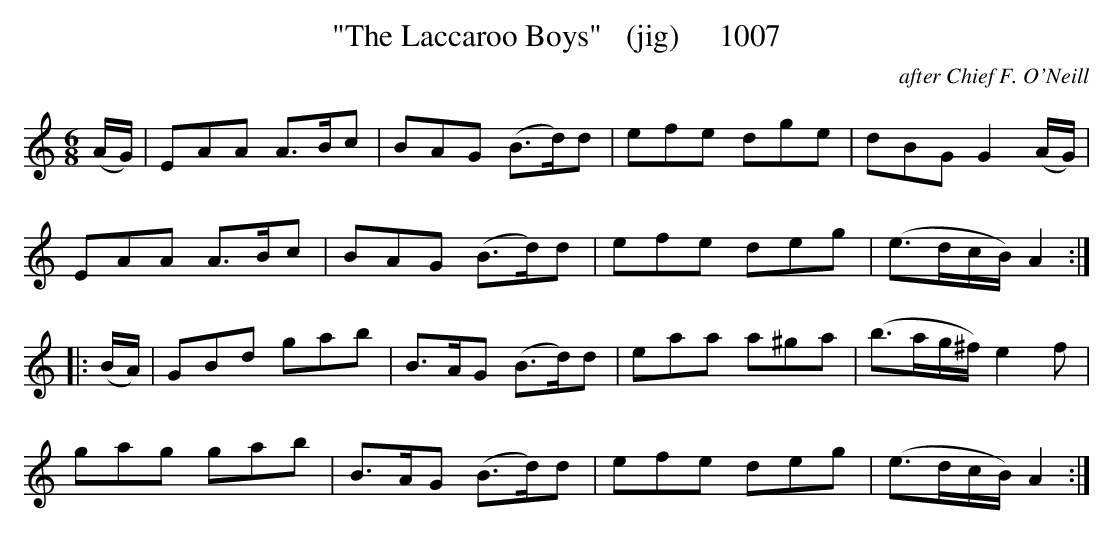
X:1
T:"The Laccaroo Boys"   (jig)     1007
C:after Chief F. O'Neill
BRENNAN July 2003 (HTTP://WWW.SOSYOURMOM.COM)
M:6/8
L:1/8
K:C
(A/2G/2)|EAA A3/2B/2c|BAG (B3/2d/2)d|efe dge|dBG G2(A/2G/2)|
EAA A3/2B/2c|BAG (B3/2d/2)d|efe deg|(e3/2d/2c/2B/2) A2:|
|:(B/2A/2)|GBd gab|B3/2A/2G (B3/2d/2)d|eaa a^ga|(b3/2a/2g/2^f/2) e2f|
gag gab|B3/2A/2G (B3/2d/2)d|efe deg|(e3/2d/2c/2B/2) A2:|
